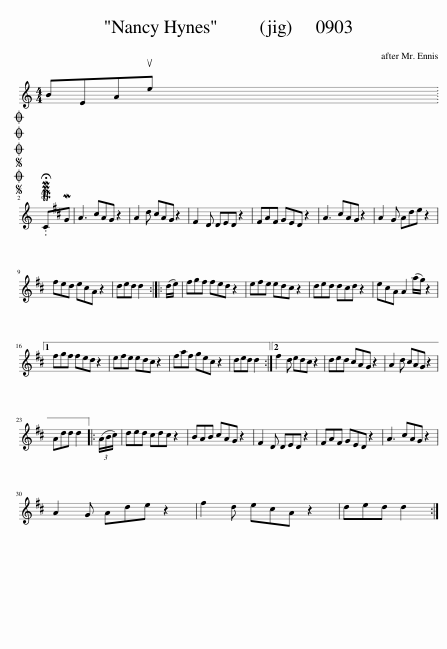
X:1
L:1/8
M:4/4
I:linebreak $
K:C
V:1 treble
V:1
 BEAue x2002 |$SOSOOO .!fermata!PMTCMG | A3 ^cAG z2 | A2 d ^cAG z2 | ^F2 D DED z2 | %5
 ^FAF GED z2 | A3 ^cAG z2 | A2 G Ade z2 |$ ^fed e^cA z2 | ded d2 :: %10
 (d/e/) | ^fgf fed z2 | e^fe ed^c z2 | ded d^cd z2 | e^cA A2 (a/g/) z2 |1$ %15
 ^fgf fed z2 | e^fe ed^c z2 | ^faf ge^c z2 | ded d2 :|2 ^f2 d ed^c z2 | %20
 ded ^cAG z2 | A2 d ^cAG z2 |$ Add d2 |: (3(A/B/^c/) | ded ^cdc z2 | %25
 BAB ^cAG z2 | ^F2 D DED z2 | ^FAF GED z2 | A3 ^cAG z2 |$ A2 G Ade z2 | %30
 ^f2 d e^cA z2 | ded d2 :| %32
